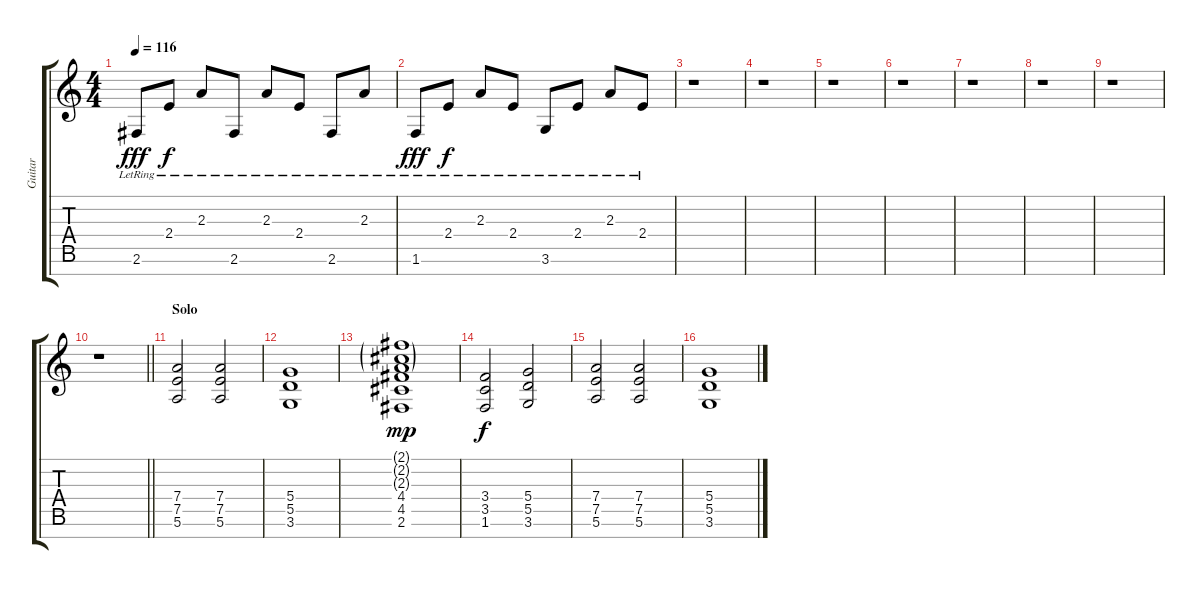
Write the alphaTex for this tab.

\track ("Guitar" "Guitar") {instrument electricguitarclean}
\staff {score tabs}
\tuning (E4 B3 G3 D3 A2 E2 B1) {hide}
\ts (4 4)
\tempo 116
\clef g2
\ks c
2.6{lr}.8{dy fff} 2.4{lr}.8{dy f} 2.3{lr}.8 2.6{lr}.8 2.3{lr}.8 2.4{lr}.8 2.6{lr}.8 2.3{lr}.8 |
1.6{lr}.8{dy fff} 2.4{lr}.8{dy f} 2.3{lr}.8 2.4{lr}.8 3.6{lr}.8 2.4{lr}.8 2.3{lr}.8 2.4{lr}.8 |
r.1 |
r.1 |
r.1 |
r.1 |
r.1 |
r.1 |
r.1 |
\barLineRight lightlight
r.1 |
\section ("" "Solo")
(7.4 7.5 5.6).2{volume 13 balance 0 instrument distortionguitar} (7.4 7.5 5.6).2 |
(5.4 5.5 3.6).1 |
(2.1{g} 2.2{g} 2.3{g} 4.4 4.5 2.6).1{dy mp} |
(3.4 3.5 1.6).2{dy f} (5.4 5.5 3.6).2 |
(7.4 7.5 5.6).2 (7.4 7.5 5.6).2 |
(5.4 5.5 3.6).1
